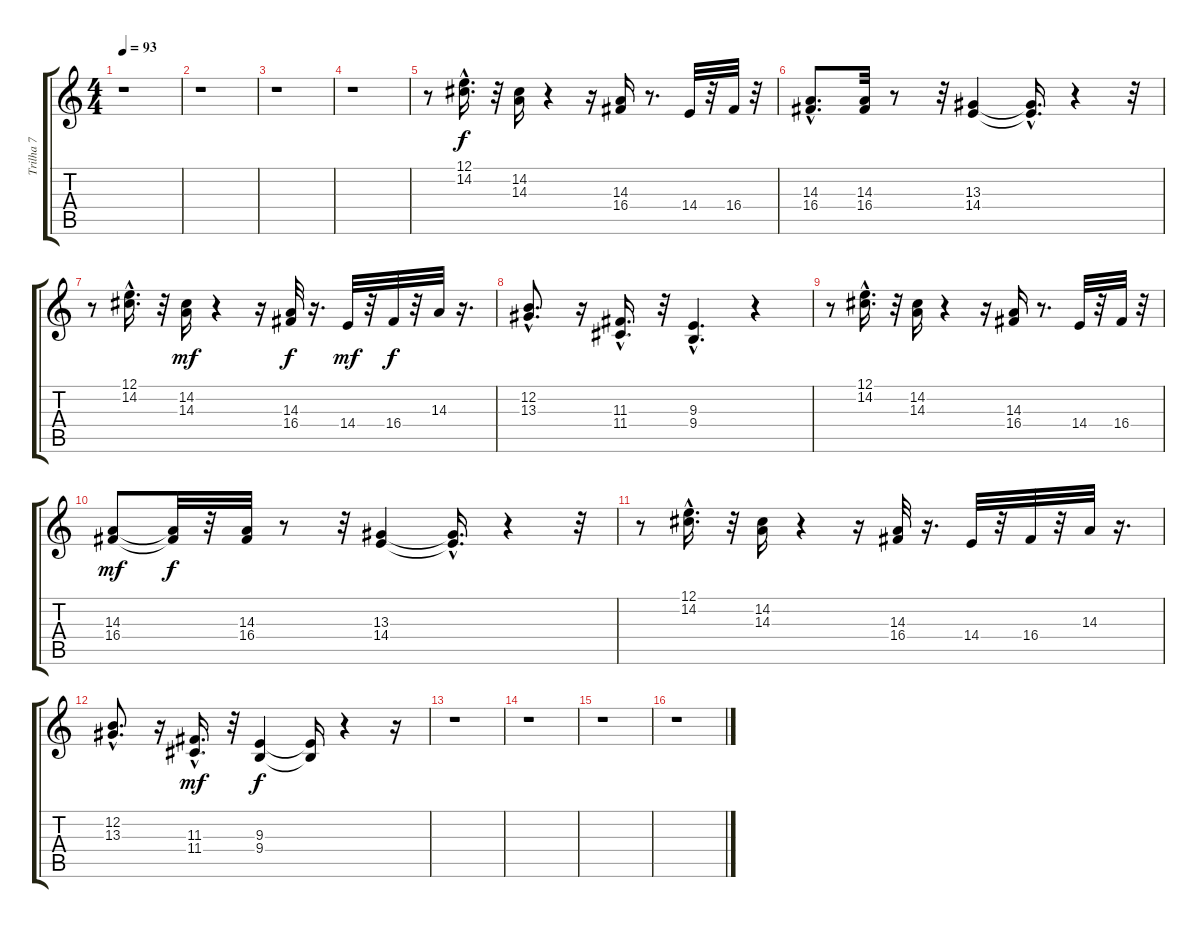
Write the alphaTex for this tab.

\track ("Trilha 7" "Trilha 7") {instrument kalimba}
\staff {score tabs}
\tuning (E4 B3 G3 D3 A2 E2) {hide}
\ts (4 4)
\tempo 93
\clef g2
\ks c
r.1{dy f instrument kalimba} |
r.1 |
r.1 |
r.1 |
r.8 (12.1{hac} 14.2{hac}).16{d} r.32 (14.2 14.3).16 r.4 r.16 (14.3 16.4).16 r.8{d} 14.4.32 r.32 16.4.32 r.32 |
(14.3{hac} 16.4).8{d} (14.3 16.4).32 r.8 r.32 (13.3 14.4).4 (13.3{hac t} 14.4{hac t}).16{d} r.4 r.32 |
r.8 (12.1{hac} 14.2{hac}).16{d} r.32 (14.2 14.3).16{dy mf} r.4 r.16 (14.3 16.4).32{dy f} r.16{d} 14.4.32{dy mf} r.32 16.4.32{dy f} r.32 14.3.32 r.16{d} |
(12.2{hac} 13.3{hac}).8{d} r.16 (11.3{hac} 11.4{hac}).16{d} r.32 (9.3{hac} 9.4{hac}).4{d} r.4 |
r.8 (12.1{hac} 14.2{hac}).16{d} r.32 (14.2 14.3).16 r.4 r.16 (14.3 16.4).16 r.8{d} 14.4.32 r.32 16.4.32 r.32 |
(14.3 16.4).8{dy mf} (14.3{t} 16.4{t}).32{dy f} r.32 (14.3 16.4).32 r.8 r.32 (13.3 14.4).4 (13.3{hac t} 14.4{hac t}).16{d} r.4 r.32 |
r.8 (12.1{hac} 14.2{hac}).16{d} r.32 (14.2 14.3).16 r.4 r.16 (14.3 16.4).32 r.16{d} 14.4.32 r.32 16.4.32 r.32 14.3.32 r.16{d} |
(12.2{hac} 13.3).8{d} r.16 (11.3{hac} 11.4{hac}).16{d dy mf} r.32 (9.3 9.4).4{dy f} (9.3{t} 9.4{t}).16 r.4 r.16 |
r.1 |
r.1 |
r.1 |
r.1
